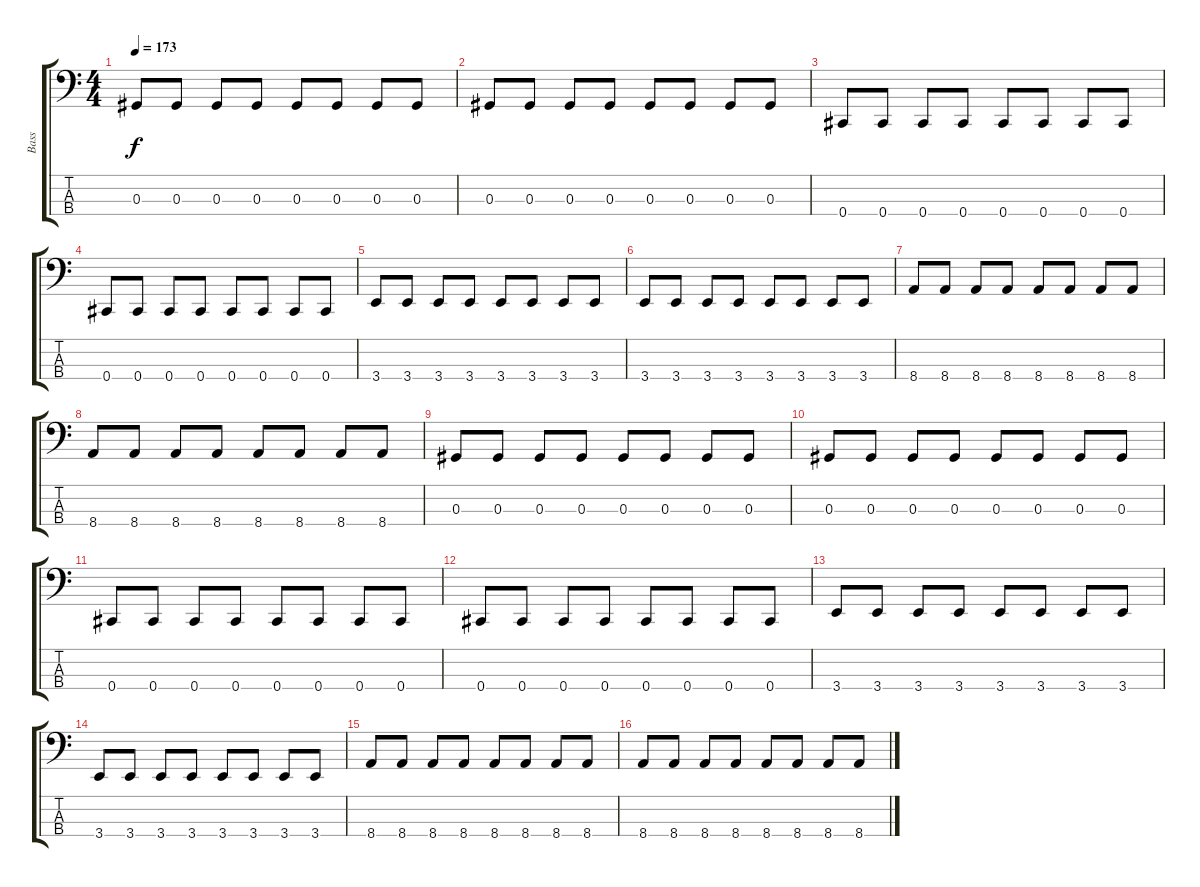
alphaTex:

\track ("Bass" "Bass") {instrument slapbass2}
\staff {score tabs}
\tuning (Gb2 Db2 Ab1 Db1) {hide}
\ts (4 4)
\tempo 173
\clef f4
\ks c
0.3.8{dy f} 0.3.8 0.3.8 0.3.8 0.3.8 0.3.8 0.3.8 0.3.8 |
0.3.8 0.3.8 0.3.8 0.3.8 0.3.8 0.3.8 0.3.8 0.3.8 |
0.4.8 0.4.8 0.4.8 0.4.8 0.4.8 0.4.8 0.4.8 0.4.8 |
0.4.8 0.4.8 0.4.8 0.4.8 0.4.8 0.4.8 0.4.8 0.4.8 |
3.4.8 3.4.8 3.4.8 3.4.8 3.4.8 3.4.8 3.4.8 3.4.8 |
3.4.8 3.4.8 3.4.8 3.4.8 3.4.8 3.4.8 3.4.8 3.4.8 |
8.4.8 8.4.8 8.4.8 8.4.8 8.4.8 8.4.8 8.4.8 8.4.8 |
8.4.8 8.4.8 8.4.8 8.4.8 8.4.8 8.4.8 8.4.8 8.4.8 |
0.3.8 0.3.8 0.3.8 0.3.8 0.3.8 0.3.8 0.3.8 0.3.8 |
0.3.8 0.3.8 0.3.8 0.3.8 0.3.8 0.3.8 0.3.8 0.3.8 |
0.4.8 0.4.8 0.4.8 0.4.8 0.4.8 0.4.8 0.4.8 0.4.8 |
0.4.8 0.4.8 0.4.8 0.4.8 0.4.8 0.4.8 0.4.8 0.4.8 |
3.4.8 3.4.8 3.4.8 3.4.8 3.4.8 3.4.8 3.4.8 3.4.8 |
3.4.8 3.4.8 3.4.8 3.4.8 3.4.8 3.4.8 3.4.8 3.4.8 |
8.4.8 8.4.8 8.4.8 8.4.8 8.4.8 8.4.8 8.4.8 8.4.8 |
8.4.8 8.4.8 8.4.8 8.4.8 8.4.8 8.4.8 8.4.8 8.4.8
